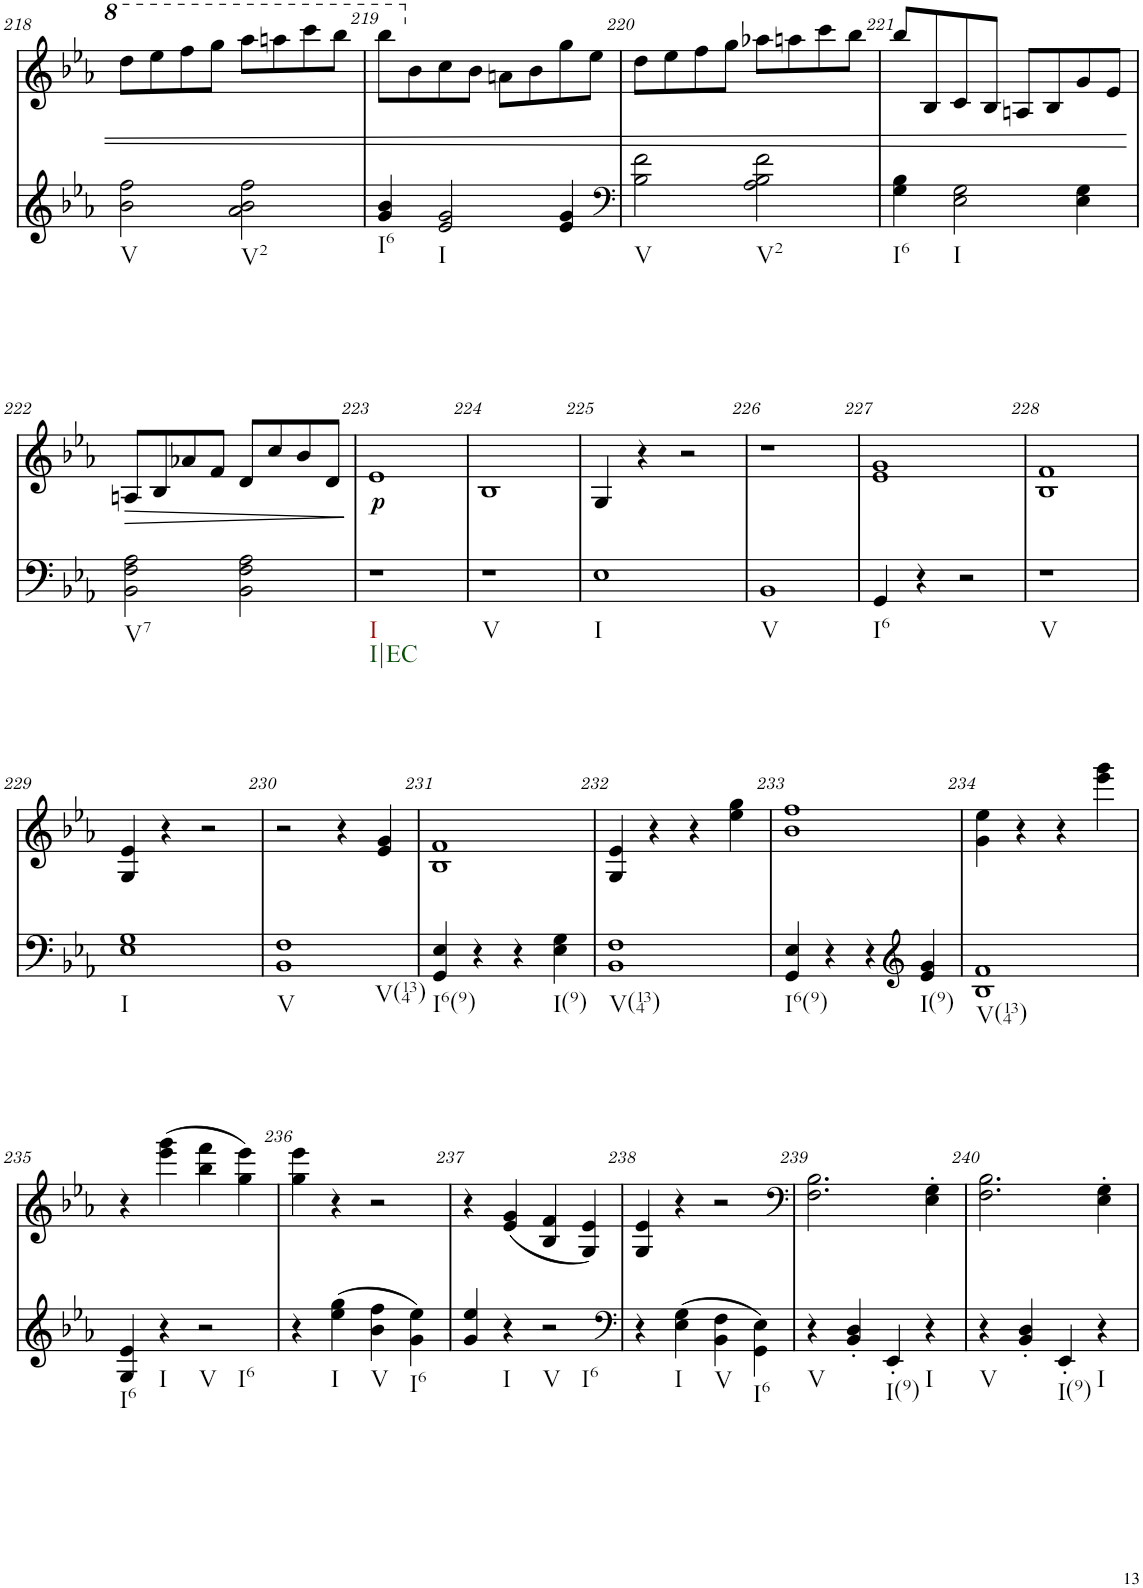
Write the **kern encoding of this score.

**kern	**kern	**text	**dynam
*part2	*part1	*part1	*part1
*staff2	*staff1	*staff1	*staff1
*I"piano	*I"piano	*	*
*I'Pno	*I'Pno	*	*
!!LO:PB:g=z
*clefG2	*clefG2	*	*
*k[b-e-a-]	*k[b-e-a-]	*	*
*E-:	*E-:	*	*
*M2/2	*M2/2	*	*
*met(c|)	*met(c|)	*	*
=218	=218	=218	=218
!LO:TX:b:t=V	!	!	!
2b-\ 2ff\	8ddd\L	.	.
.	8eee-\	.	.
.	8fff\	.	.
.	8ggg\J	.	.
!LO:TX:b:t=V2	!	!	!
2a-\ 2b-\ 2ff\	8aaa-\L	.	.
.	8aaan\	.	.
.	8cccc\	.	.
.	8bbb-\J	.	.
=219	=219	=219	=219
!LO:TX:b:t=I6	!	!	!
4g/ 4b-/	8bbb-\L	.	.
.	8b-\	.	.
!LO:TX:b:t=I	!	!	!
2e-/ 2g/	8cc\	.	.
.	8b-\J	.	.
.	8an\L	.	.
.	8b-\	.	.
4e-/ 4g/	8gg\	.	.
.	8ee-\J	.	.
=220	=220	=220	=220
*clefF4	*	*	*
!LO:TX:b:t=V	!	!	!
2B-\ 2f\	8dd\L	.	.
.	8ee-\	.	.
.	8ff\	.	.
.	8gg\J	.	.
!LO:TX:b:t=V2	!	!	!
2A-\ 2B-\ 2f\	8aa-X\L	.	.
.	8aan\	.	.
.	8ccc\	.	.
.	8bb-\J	.	.
=221	=221	=221	=221
!LO:TX:b:t=I6	!	!	!
4G\ 4B-\	8bb-/L	.	.
.	8B-/	.	.
!LO:TX:b:t=I	!	!	!
2E-\ 2G\	8c/	.	.
.	8B-/J	.	.
.	8An/L	.	.
.	8B-/	.	.
4E-\ 4G\	8g/	.	.
.	8e-/J	.	.
!!LO:LB:g=z
=222	=222	=222	=222
!LO:TX:b:t=V7	!	!	!
!	!	!	!LO:HP:b
2BB-\ 2F\ 2A-\	8An/L	.	>
.	8B-/	.	.
.	8a-X/	.	.
.	8f/J	.	.
2BB-\ 2F\ 2A-\	8d/L	.	.
.	8cc/	.	.
.	8b-/	.	.
.	8d/J	.	.
.	.	.	]
=223	=223	=223	=223
!LO:TX:b:t=I	!	!	!
!LO:TX:b:t=I|EC	!	!	!
!	!	!LO:LY:b	!
1r	1e-	.	.
=224	=224	=224	=224
!LO:TX:b:t=V	!	!	!
1r	1B-	.	.
=225	=225	=225	=225
!LO:TX:b:t=I	!	!	!
1E-	4G/	.	.
.	4r	.	.
.	2r	.	.
=226	=226	=226	=226
!LO:TX:b:t=V	!	!	!
1BB-	1r	.	.
=227	=227	=227	=227
!LO:TX:b:t=I6	!	!	!
4GG/	1e- 1g	.	.
4r	.	.	.
2r	.	.	.
=228	=228	=228	=228
!LO:TX:b:t=V	!	!	!
1r	1B- 1f	.	.
!!LO:LB:g=z
=229	=229	=229	=229
!LO:TX:b:t=I	!	!	!
1E- 1G	4G/ 4e-/	.	.
.	4r	.	.
.	2r	.	.
=230	=230	=230	=230
!LO:TX:b:t=V	!	!	!
!LO:TX:b:t=V(134)	!	!	!
1BB- 1F	2r	.	.
.	4r	.	.
.	4e-/ 4g/	.	.
=231	=231	=231	=231
!LO:TX:b:t=I6(9)	!	!	!
4GG/ 4E-/	1B- 1f	.	.
4r	.	.	.
4r	.	.	.
!LO:TX:b:t=I(9)	!	!	!
4E-\ 4G\	.	.	.
=232	=232	=232	=232
!LO:TX:b:t=V(134)	!	!	!
1BB- 1F	4G/ 4e-/	.	.
.	4r	.	.
.	4r	.	.
.	4ee-\ 4gg\	.	.
=233	=233	=233	=233
!LO:TX:b:t=I6(9)	!	!	!
4GG/ 4E-/	1b- 1ff	.	.
4r	.	.	.
4r	.	.	.
*clefG2	*	*	*
!LO:TX:b:t=I(9)	!	!	!
4e-/ 4g/	.	.	.
=234	=234	=234	=234
!LO:TX:b:t=V(134)	!	!	!
1B- 1f	4g\ 4ee-\	.	.
.	4r	.	.
.	4r	.	.
.	4eee-\ 4ggg\	.	.
!!LO:LB:g=z
=235	=235	=235	=235
!LO:TX:b:t=I6	!	!	!
4G/ 4e-/	4r	.	.
!LO:TX:b:t=I	!	!	!
4r	(4eee-\ 4ggg\	.	.
!LO:TX:b:t=V	!	!	!
!LO:TX:b:t=I6	!	!	!
2r	4bb-\ 4fff\	.	.
.	4gg\ 4eee-\)	.	.
=236	=236	=236	=236
4r	4gg\ 4eee-\	.	.
!LO:TX:b:t=I	!	!	!
(4ee-\ 4gg\	4r	.	.
!LO:TX:b:t=V	!	!	!
4b-\ 4ff\	2r	.	.
!LO:TX:b:t=I6	!	!	!
4g\ 4ee-\)	.	.	.
=237	=237	=237	=237
4g/ 4ee-/	4r	.	.
!LO:TX:b:t=I	!	!	!
4r	(4e-/ 4g/	.	.
!LO:TX:b:t=V	!	!	!
!LO:TX:b:t=I6	!	!	!
2r	4B-/ 4f/	.	.
.	4G/ 4e-/)	.	.
=238	=238	=238	=238
*clefF4	*	*	*
4r	4G/ 4e-/	.	.
!LO:TX:b:t=I	!	!	!
(4E-\ 4G\	4r	.	.
!LO:TX:b:t=V	!	!	!
4BB-\ 4F\	2r	.	.
!LO:TX:b:t=I6	!	!	!
4GG\ 4E-\)	.	.	.
=239	=239	=239	=239
*	*clefF4	*	*
!LO:TX:b:t=V	!	!	!
4r	2.F\ 2.B-\	.	.
4BB-/' 4D/'	.	.	.
!LO:TX:b:t=I(9)	!	!	!
4EE-'/	.	.	.
!LO:TX:b:t=I	!	!	!
4r	4E-\' 4G\'	.	.
=240	=240	=240	=240
!LO:TX:b:t=V	!	!	!
4r	2.F\ 2.B-\	.	.
4BB-/' 4D/'	.	.	.
!LO:TX:b:t=I(9)	!	!	!
4EE-'/	.	.	.
!LO:TX:b:t=I	!	!	!
4r	4E-\' 4G\'	.	.
=	=	=	=
*-	*-	*-	*-
